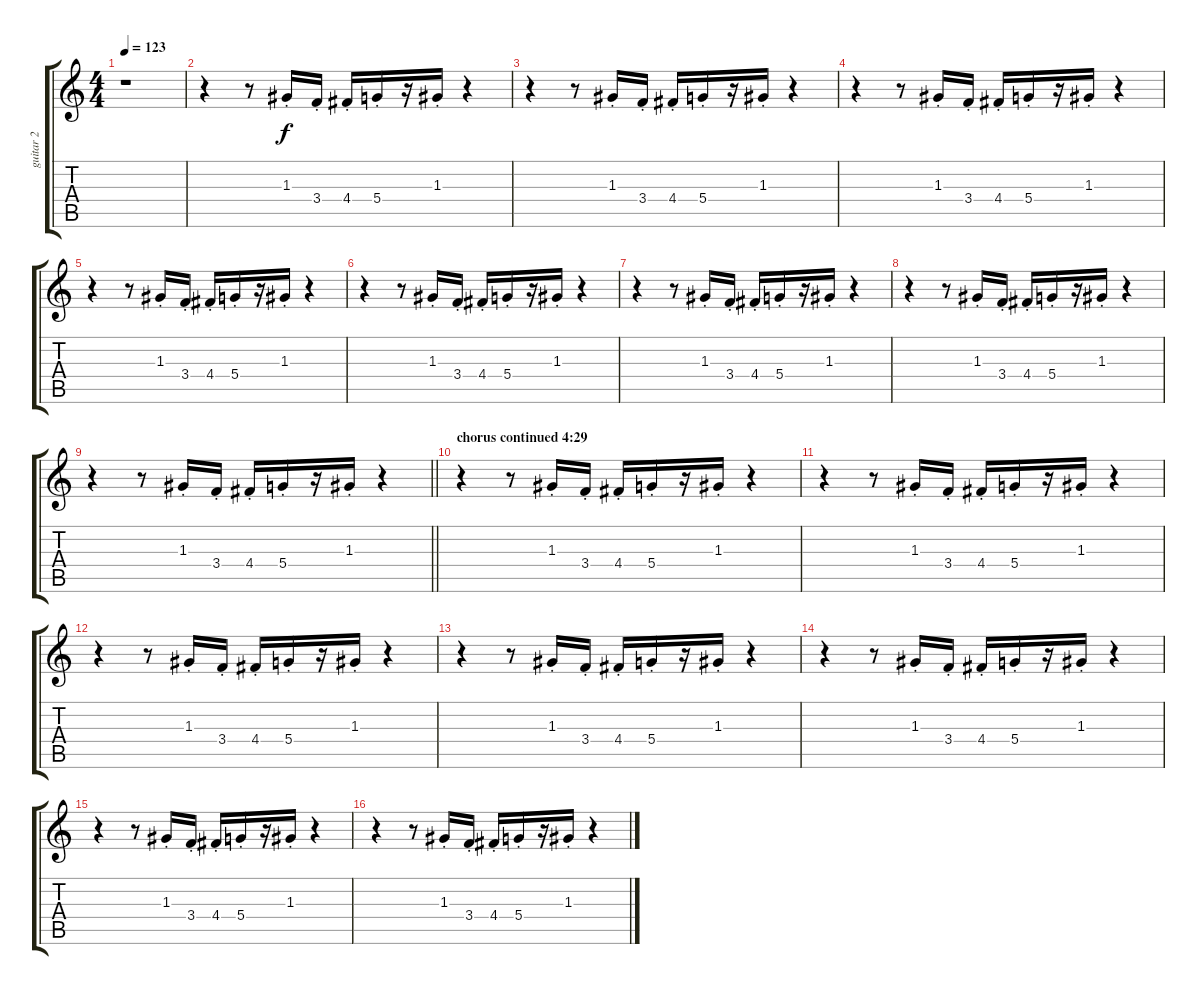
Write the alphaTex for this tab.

\track ("guitar 2" "guitar 2") {instrument electricguitarmuted}
\staff {score tabs}
\tuning (E4 B3 G3 D3 A2 E2) {hide}
\ts (4 4)
\tempo 123
\clef g2
\ks c
r.1{dy f} |
r.4 r.8 1.3{st}.16 3.4{st}.16 4.4{st}.16 5.4{st}.16 r.16 1.3{st}.16 r.4 |
r.4 r.8 1.3{st}.16 3.4{st}.16 4.4{st}.16 5.4{st}.16 r.16 1.3{st}.16 r.4 |
r.4 r.8 1.3{st}.16 3.4{st}.16 4.4{st}.16 5.4{st}.16 r.16 1.3{st}.16 r.4 |
r.4 r.8 1.3{st}.16 3.4{st}.16 4.4{st}.16 5.4{st}.16 r.16 1.3{st}.16 r.4 |
r.4 r.8 1.3{st}.16 3.4{st}.16 4.4{st}.16 5.4{st}.16 r.16 1.3{st}.16 r.4 |
r.4 r.8 1.3{st}.16 3.4{st}.16 4.4{st}.16 5.4{st}.16 r.16 1.3{st}.16 r.4 |
r.4 r.8 1.3{st}.16 3.4{st}.16 4.4{st}.16 5.4{st}.16 r.16 1.3{st}.16 r.4 |
\barLineRight lightlight
r.4 r.8 1.3{st}.16 3.4{st}.16 4.4{st}.16 5.4{st}.16 r.16 1.3{st}.16 r.4 |
\section ("" "chorus continued 4:29")
r.4 r.8 1.3{st}.16 3.4{st}.16 4.4{st}.16 5.4{st}.16 r.16 1.3{st}.16 r.4 |
r.4 r.8 1.3{st}.16 3.4{st}.16 4.4{st}.16 5.4{st}.16 r.16 1.3{st}.16 r.4 |
r.4 r.8 1.3{st}.16 3.4{st}.16 4.4{st}.16 5.4{st}.16 r.16 1.3{st}.16 r.4 |
r.4 r.8 1.3{st}.16 3.4{st}.16 4.4{st}.16 5.4{st}.16 r.16 1.3{st}.16 r.4 |
r.4 r.8 1.3{st}.16 3.4{st}.16 4.4{st}.16 5.4{st}.16 r.16 1.3{st}.16 r.4 |
r.4 r.8 1.3{st}.16 3.4{st}.16 4.4{st}.16 5.4{st}.16 r.16 1.3{st}.16 r.4 |
r.4 r.8 1.3{st}.16 3.4{st}.16 4.4{st}.16 5.4{st}.16 r.16 1.3{st}.16 r.4
